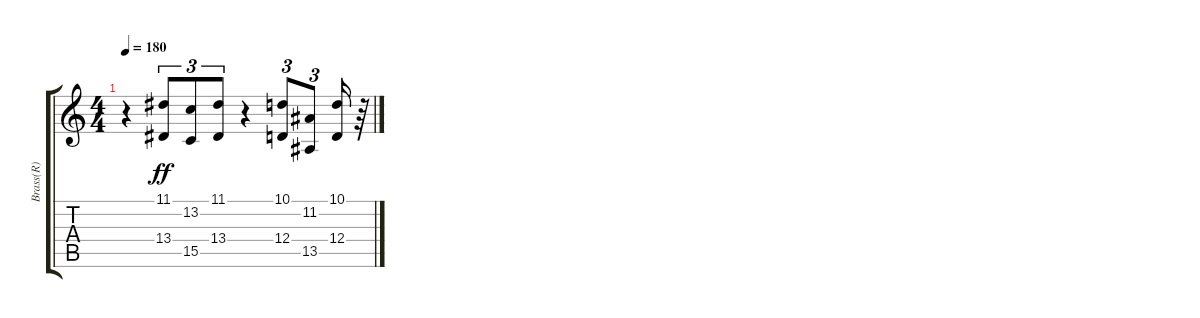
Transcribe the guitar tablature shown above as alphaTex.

\track ("Brass(R)" "Brass(R)") {instrument brasssection}
\staff {score tabs}
\tuning (E4 B3 G3 D3 A2 E2) {hide}
\ts (4 4)
\tempo 180
\clef g2
\ks c
r.4{dy ff} (11.1 13.4).8{tu (3 2)} (13.2 15.5).8{tu (3 2)} (11.1 13.4).8{tu (3 2)} r.4 (10.1 12.4).8{tu (3 2)} (11.2 13.5).8{tu (3 2)} (10.1 12.4).16 r.64
